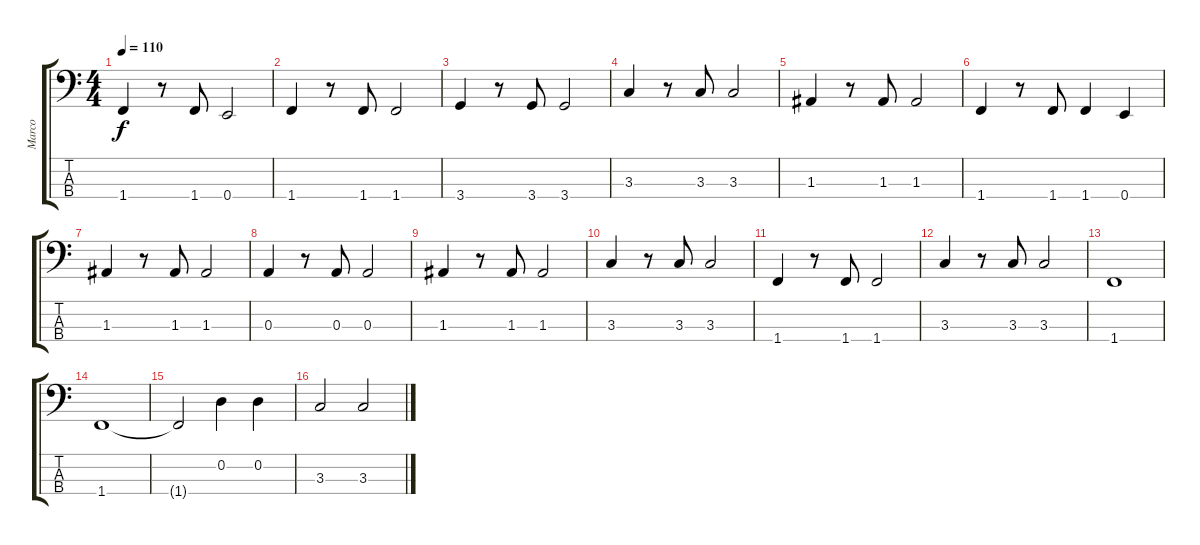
\track ("Marco" "Marco") {instrument electricbassfinger}
\staff {score tabs}
\tuning (G2 D2 A1 E1) {hide}
\ts (4 4)
\tempo 110
\clef f4
\ks c
1.4.4{dy f} r.8 1.4.8 0.4.2 |
1.4.4 r.8 1.4.8 1.4.2 |
3.4.4 r.8 3.4.8 3.4.2 |
3.3.4 r.8 3.3.8 3.3.2 |
1.3.4 r.8 1.3.8 1.3.2 |
1.4.4 r.8 1.4.8 1.4.4 0.4.4 |
1.3.4 r.8 1.3.8 1.3.2 |
0.3.4 r.8 0.3.8 0.3.2 |
1.3.4 r.8 1.3.8 1.3.2 |
3.3.4 r.8 3.3.8 3.3.2 |
1.4.4 r.8 1.4.8 1.4.2 |
3.3.4 r.8 3.3.8 3.3.2 |
1.4.1 |
1.4.1 |
1.4{t}.2 0.2.4 0.2.4 |
3.3.2 3.3.2
